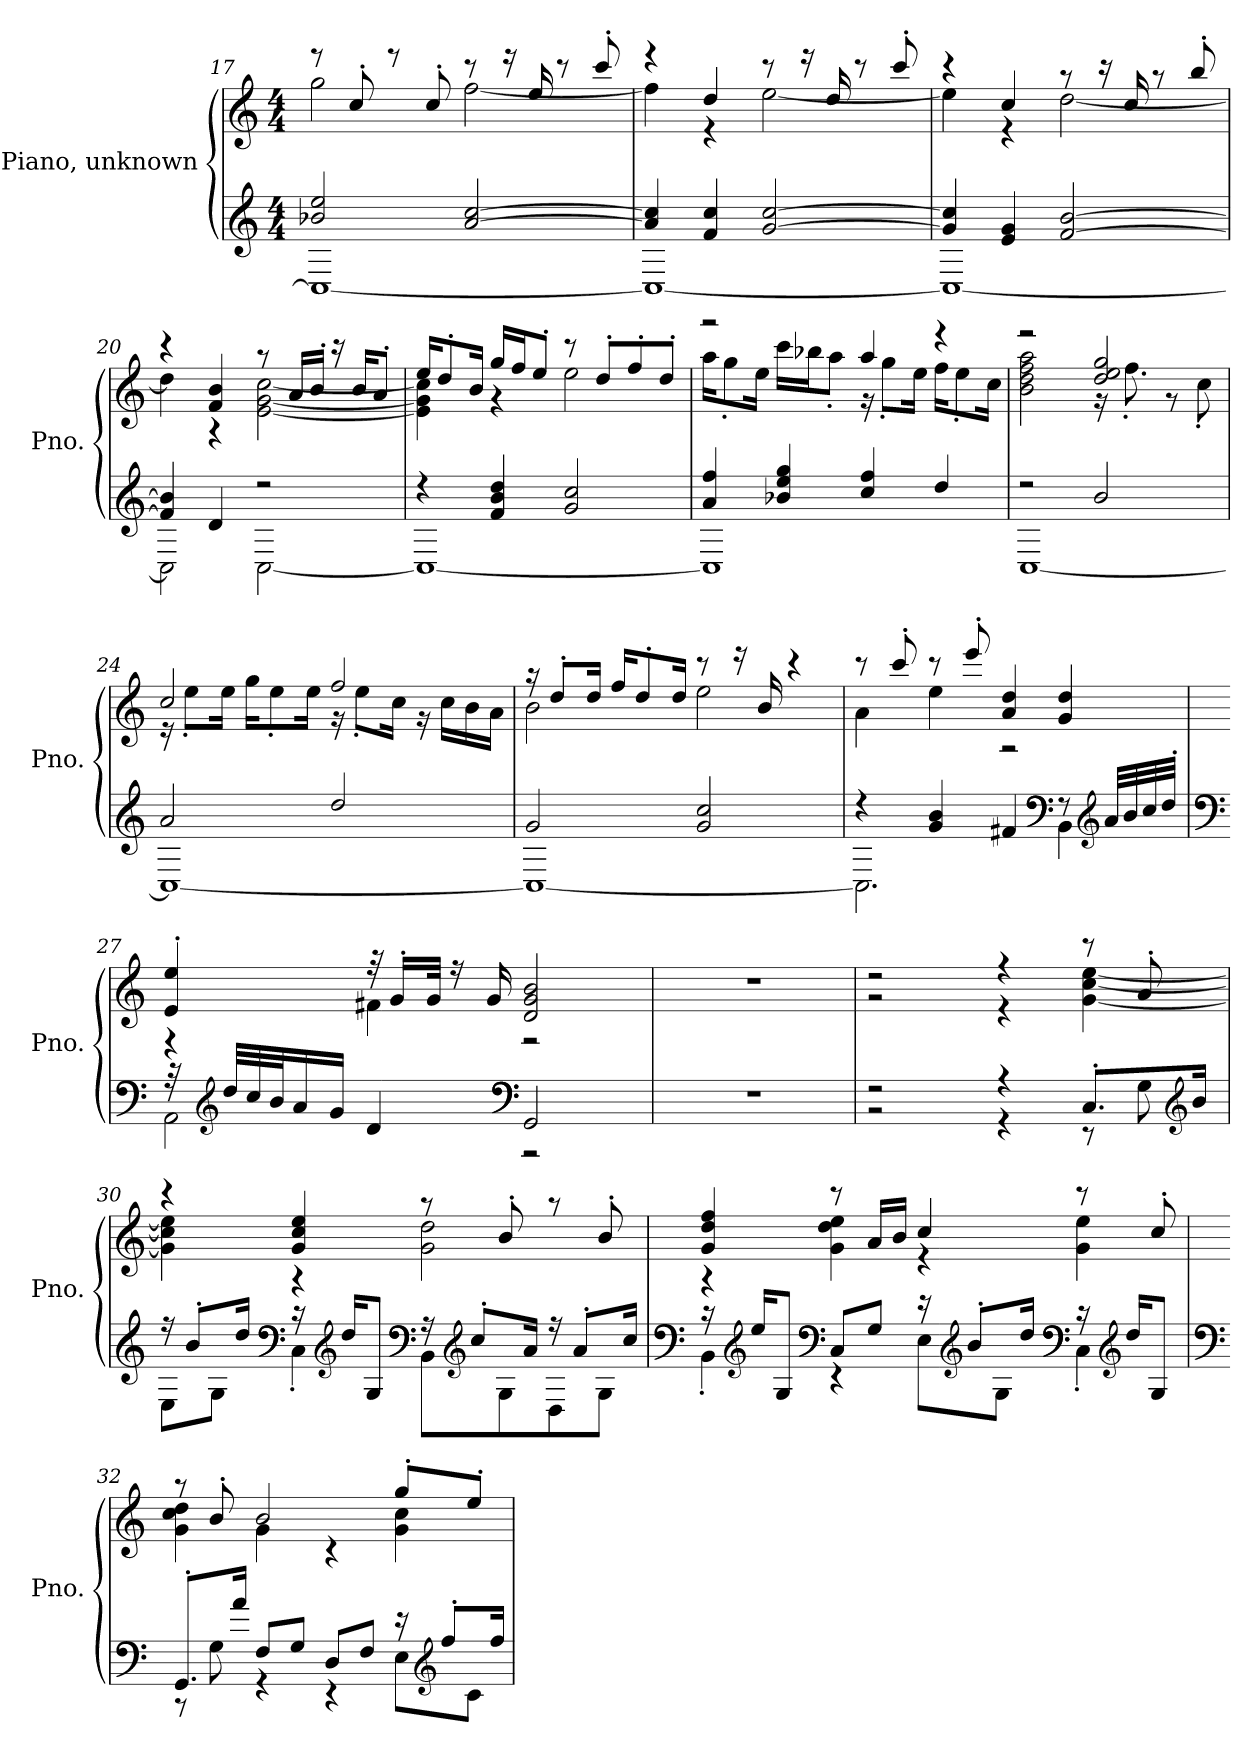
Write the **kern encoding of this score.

**kern	**kern
*part1	*part1
*staff2	*staff1
*I"Piano, unknown	*
*I'Pno.	*
!!LO:LB:g=z
*clefG2	*clefG2
*k[]	*k[]
*M4/4	*M4/4
=17	=17
*^	*^
2b-X/ 2ee/	1C_	8r	2gg\
.	.	8cc'/	.
.	.	8r	.
.	.	8cc'/	.
[2a/ [2cc/	.	8r	[2ff\
.	.	16r	.
.	.	16ee/	.
.	.	8r	.
.	.	8ccc'/	.
=18	=18	=18	=18
4a/] 4cc/]	1C_	4r	4ff\]
4f/ 4cc/	.	4dd/	4r
[2g/ [2cc/	.	8r	[2ee\
.	.	16r	.
.	.	16dd/	.
.	.	8r	.
.	.	8ccc'/	.
=19	=19	=19	=19
4g/] 4cc/]	1C_	4r	4ee\]
4e/ 4g/	.	4cc/	4r
[2f/ [2b/	.	8r	[2dd\
.	.	16r	.
.	.	16cc/	.
.	.	8r	.
.	.	8bb'/	.
=20	=20	=20	=20
4f/] 4b/]	2C\]	4r	4dd\]
4d/	.	4f/ 4b/	4r
2r	[2C\	8r	[2e\ [2g\ [2cc\
.	.	16a/LL	.
.	.	16b'/JJ	.
.	.	16r	.
.	.	16b/KL	.
.	.	8a'/J	.
!!LO:PB:g=z	!!
=21	=21	=21	=21
4r	1C_	16ee/KL	4e\] 4g\] 4cc\]
.	.	8dd'/	.
.	.	16b/Jk	.
4f/ 4b/ 4dd/	.	16gg/LL	4r
.	.	16ff/J	.
.	.	8ee'/J	.
2g/ 2cc/	.	8r	2ee\
.	.	8dd'/L	.
.	.	8ff'/	.
.	.	8dd'/J	.
=22	=22	=22	=22
4a/ 4ff/	1C]	2r	16aa\KL
.	.	.	8gg'\
.	.	.	16ee\Jk
4b-X/ 4ee/ 4gg/	.	.	16ccc\LL
.	.	.	16bb-X\J
.	.	.	8aa'\J
4cc/ 4ff/	.	4aa/	16r
.	.	.	8gg'\L
.	.	.	16ee\Jk
4dd/	.	4r	16ff\KL
.	.	.	8ee'\
.	.	.	16cc\Jk
=23	=23	=23	=23
2r	[1C	2r	2b\ 2dd\ 2ff\ 2aa\
2b/	.	2dd/ 2ee/ 2gg/	16r
.	.	.	8.ff'\
.	.	.	8r
.	.	.	8cc'\
=24	=24	=24	=24
2a/	1C_	2cc/	16r
.	.	.	8ee'\L
.	.	.	16ee\Jk
.	.	.	16gg\KL
.	.	.	8ee'\
.	.	.	16ee\Jk
2dd/	.	2ff/	16r
.	.	.	8ee'\L
.	.	.	16cc\Jk
.	.	.	16r
.	.	.	16cc\LL
.	.	.	16b\
.	.	.	16a\JJ
!!LO:LB:g=z	!!
=25	=25	=25	=25
2g/	1C_	16r	2b\
.	.	8dd'/L	.
.	.	16dd/Jk	.
.	.	16ff/KL	.
.	.	8dd'/	.
.	.	16dd/Jk	.
2g/ 2cc/	.	8r	2ee\
.	.	16r	.
.	.	16b/	.
.	.	4r	.
=26	=26	=26	=26
4r	2.C\]	8r	4a\
.	.	8ccc'/	.
4g/ 4b/	.	8r	4ee\
.	.	8eee'/	.
4f#X/	.	4a/ 4dd/	2r
*clefF4	*	*	*
8r	4BB\	4g/ 4dd/	.
*clefG2	*	*	*
32a/LLL	.	.	.
32b/	.	.	.
32cc/	.	.	.
32dd'/JJJ	.	.	.
=27	=27	=27	=27
*clefF4	*	*	*
32r	2AA\	4e/' 4ee/'	4r
*clefG2	*	*	*
32dd/LLL	.	.	.
32cc/	.	.	.
32b/J	.	.	.
16a/	.	.	.
16g/JJ	.	.	.
4d/	.	32r	4f#X\
.	.	16g'/LL	.
.	.	32g/JJk	.
.	.	16r	.
.	.	16g/	.
*clefF4	*	*	*
2GG/	2r	2d/ 2g/ 2b/	2r
*v	*v	*	*
*	*v	*v
=28	=28
1r	1r
!!LO:LB:g=z
=29	=29
*^	*^
2r	2r	2r	2r
4r	4r	4r	4r
8.C'/L	8r	8r	[4g\ [4cc\ [4ee\
.	8G\	8a'/	.
*clefG2	*	*	*
16b/Jk	.	.	.
=30	=30	=30	=30
16r	8E\L	4r	4g\] 4cc\] 4ee\]
8b'/L	.	.	.
.	8G\J	.	.
16dd/Jk	.	.	.
*clefF4	*	*	*
16r	4C'\	4g/ 4cc/ 4ee/	4r
*clefG2	*	*	*
16dd/KL	.	.	.
8G/J	.	.	.
*clefF4	*	*	*
16r	8BB\L	8r	2g\ 2dd\
*clefG2	*	*	*
8cc'/L	.	.	.
.	8G\	8b'/	.
16a/Jk	.	.	.
16r	8D\	8r	.
8a'/L	.	.	.
.	8G\J	8b'/	.
16cc/Jk	.	.	.
!!LO:LB:g=z	!!
=31	=31	=31	=31
*clefF4	*	*	*
16r	4BB'\	4g/ 4dd/ 4ff/	4r
*clefG2	*	*	*
16ee/KL	.	.	.
8G/J	.	.	.
*clefF4	*	*	*
8C/L	4r	8r	4g\ 4dd\ 4ee\
8G/J	.	16a/LL	.
.	.	16b/JJ	.
16r	8E\L	4cc/	4r
*clefG2	*	*	*
8b'/L	.	.	.
.	8G\J	.	.
16dd/Jk	.	.	.
*clefF4	*	*	*
16r	4C'\	8r	4g\ 4ee\
*clefG2	*	*	*
16dd/KL	.	.	.
8G/J	.	8cc'/	.
=32	=32	=32	=32
*clefF4	*	*	*
8.GG'/L	8r	8r	4g\ 4cc\ 4dd\
.	8G\	8b'/	.
16a/Jk	.	.	.
8F/L	4r	2b/	4g\
8G/J	.	.	.
8D/L	4r	.	4r
8F/J	.	.	.
16r	8E\L	8gg'/L	4g\ 4cc\
*clefG2	*	*	*
8ff'/L	.	.	.
.	8c\J	8ee'/J	.
16ff/Jk	.	.	.
*v	*v	*	*
*	*v	*v
=	=
*-	*-
